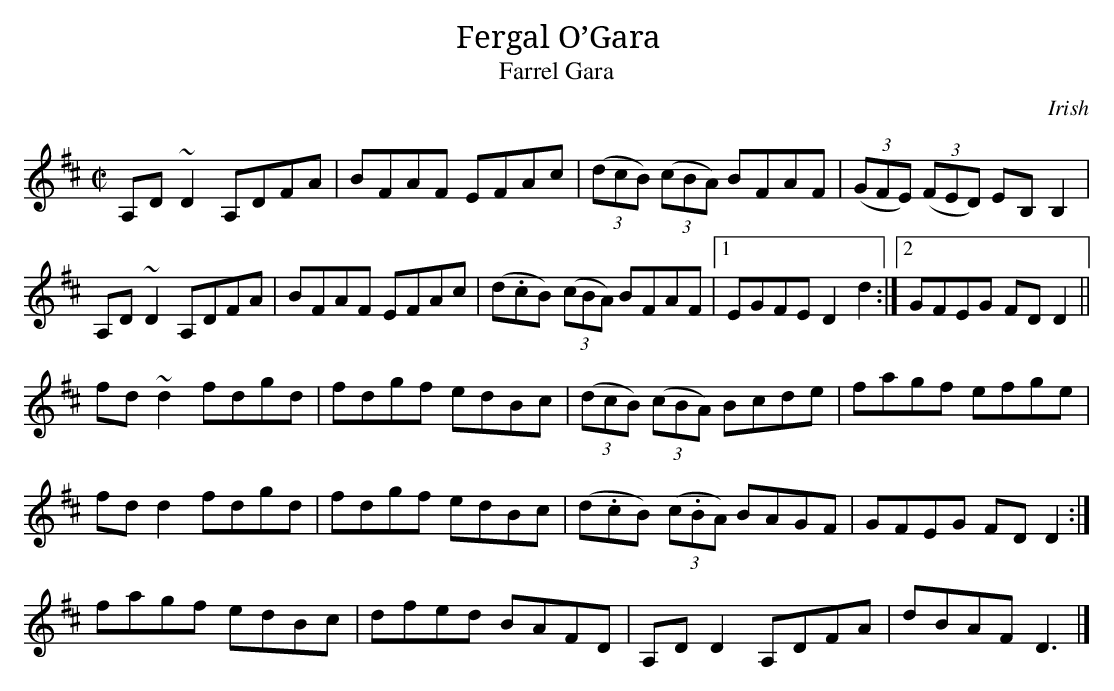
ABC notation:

X:1
T:Fergal O’Gara
T:Farrel Gara
M:C|
K:D
A,D ~D2 A,DFA | BFAF EFAc | (3(dcB) (3(cBA) BFAF | (3(GFE) (3(FED) EB, B,2 |
A,D ~D2 A,DFA | BFAF EFAc | (d.cB) (3(cBA) BFAF |1 EGFE D2 d2 :|2 GFEG FD D2 ||
fd ~d2 fdgd | fdgf edBc | (3(dcB) (3(cBA) Bcde | fagf efge |
fd d2 fdgd | fdgf edBc | (d.cB) (3(c.BA) BAGF | GFEG FD D2 :|
fagf edBc | dfed BAFD | A,D D2 A,DFA | dBAF D3 |]
